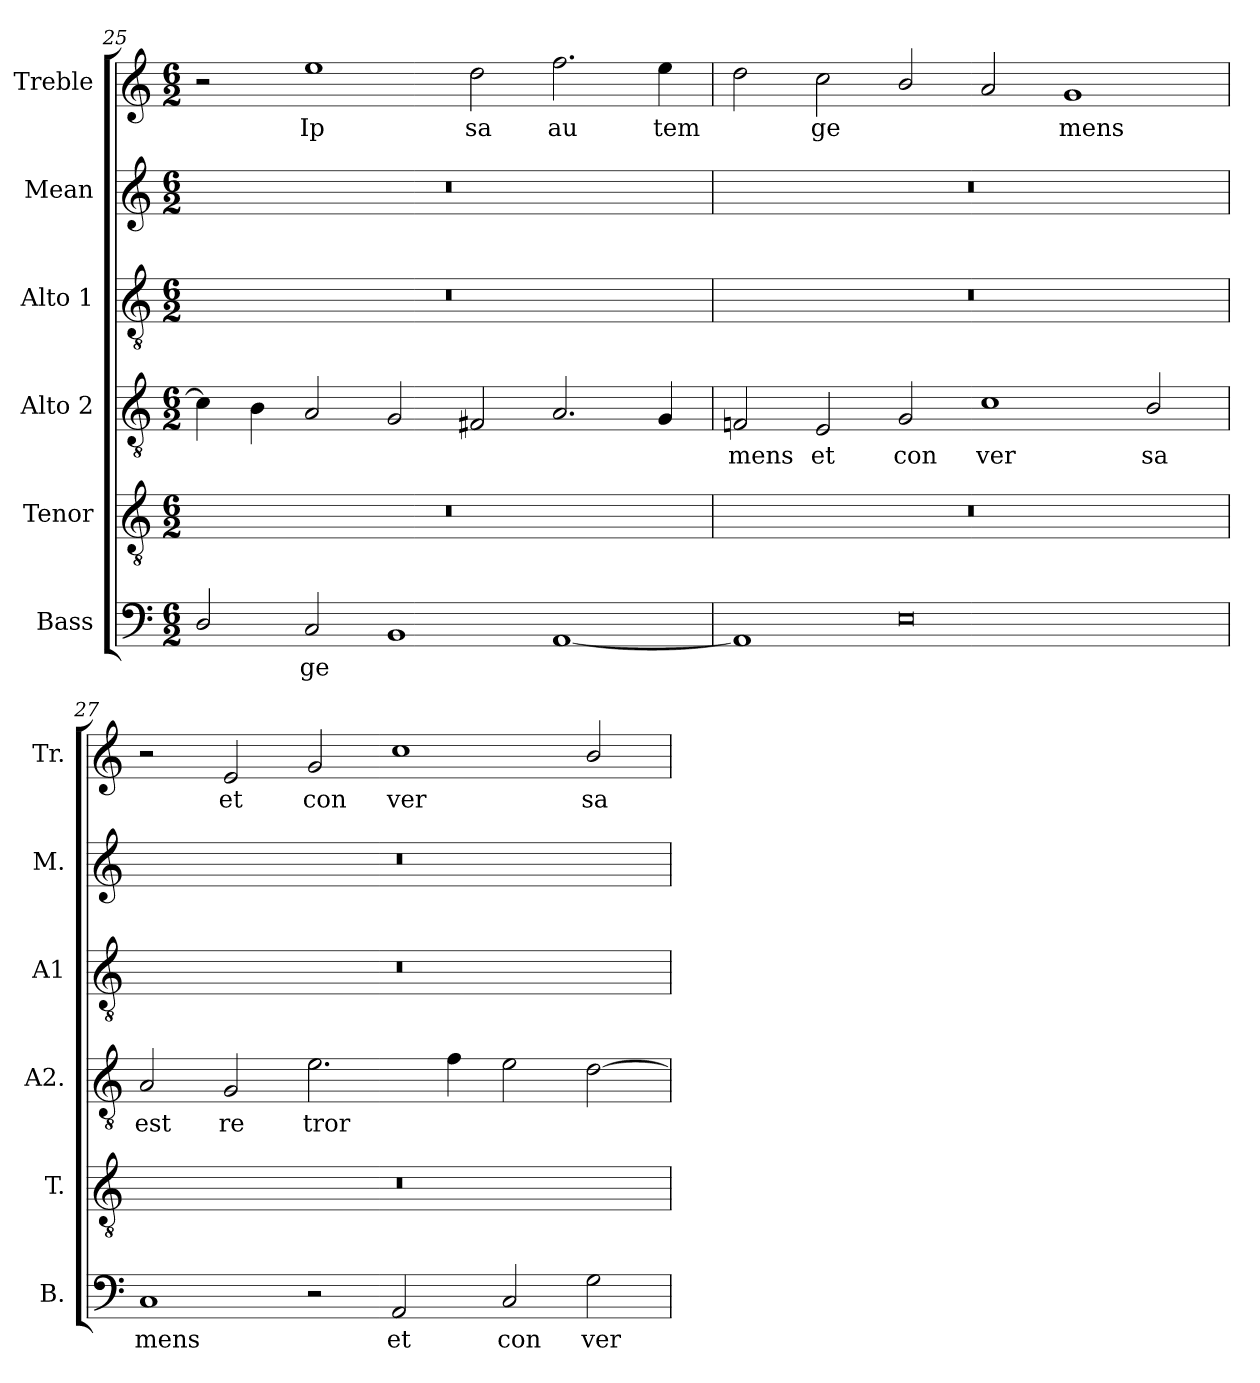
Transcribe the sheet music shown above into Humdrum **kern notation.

**kern	**text	**kern	**kern	**text	**kern	**kern	**kern	**text
*part6	*part6	*part5	*part4	*part4	*part3	*part2	*part1	*part1
*staff6	*staff6	*staff5	*staff4	*staff4	*staff3	*staff2	*staff1	*staff1
*I"Bass	*	*I"Tenor	*I"Alto 2	*	*I"Alto 1	*I"Mean	*I"Treble	*
*I'B.	*	*I'T.	*I'A2.	*	*I'A1	*I'M.	*I'Tr.	*
*clefF4	*	*clefGv2	*clefGv2	*	*clefGv2	*clefG2	*clefG2	*
*	*	*ITrd7c12	*ITrd7c12	*	*ITrd7c12	*	*	*
*k[]	*	*k[]	*k[]	*	*k[]	*k[]	*k[]	*
*C:	*	*C:	*C:	*	*C:	*C:	*C:	*
*M6/2	*	*M6/2	*M6/2	*	*M6/2	*M6/2	*M6/2	*
=25	=25	=25	=25	=25	=25	=25	=25	=25
!	!	!LO:N:vis=1	!	!	!LO:N:vis=1	!LO:N:vis=1	!	!
2Di/	.	0.r	4Ci\]	.	0.r	0.r	2r	.
.	.	.	4BBi\	.	.	.	.	.
!	!LO:LY:b:color=#000000	!	!	!	!	!	!	!
!	!	!	!	!	!	!	!	!LO:LY:b:color=#000000
2Ci/	ge	.	2AAi/	.	.	.	1eei	Ip
1BBi	.	.	2GGi/	.	.	.	.	.
!	!	!	!	!	!	!	!	!LO:LY:b:color=#000000
.	.	.	2FF#Xi/	.	.	.	2ddi\	sa
!	!	!	!	!	!	!	!	!LO:LY:b:color=#000000
[<1AAi	.	.	2.AAi/	.	.	.	2.ffi\	au
!	!	!	!	!	!	!	!	!LO:LY:b:color=#000000
.	.	.	4GGi/	.	.	.	4eei\	tem
!!LO:LB:g=z
=26	=26	=26	=26	=26	=26	=26	=26	=26
!	!	!LO:N:vis=1	!	!	!	!	!	!
!	!	!	!	!LO:LY:b:color=#000000	!LO:N:vis=1	!LO:N:vis=1	!	!
1AAi]	.	0.r	2FFni/	mens	0.r	0.r	2ddi\	.
!	!	!	!	!LO:LY:b:color=#000000	!	!	!	!
!	!	!	!	!	!	!	!	!LO:LY:b:color=#000000
.	.	.	2EEi/	et	.	.	2cci\	ge
!	!	!	!	!LO:LY:b:color=#000000	!	!	!	!
0Ei	.	.	2GGi/	con	.	.	2bi/	.
!	!	!	!	!LO:LY:b:color=#000000	!	!	!	!
.	.	.	1Ci	ver	.	.	2ai/	.
!	!	!	!	!	!	!	!	!LO:LY:b:color=#000000
.	.	.	.	.	.	.	1gi	mens
!	!	!	!	!LO:LY:b:color=#000000	!	!	!	!
.	.	.	2BBi/	sa	.	.	.	.
=27	=27	=27	=27	=27	=27	=27	=27	=27
!	!LO:LY:b:color=#000000	!LO:N:vis=1	!	!	!	!	!	!
!	!	!	!	!LO:LY:b:color=#000000	!LO:N:vis=1	!LO:N:vis=1	!	!
1Ci	mens	0.r	2AAi/	est	0.r	0.r	2r	.
!	!	!	!	!LO:LY:b:color=#000000	!	!	!	!
!	!	!	!	!	!	!	!	!LO:LY:b:color=#000000
.	.	.	2GGi/	re	.	.	2ei/	et
!	!	!	!	!LO:LY:b:color=#000000	!	!	!	!
!	!	!	!	!	!	!	!	!LO:LY:b:color=#000000
2r	.	.	2.Ei\	tror	.	.	2gi/	con
!	!LO:LY:b:color=#000000	!	!	!	!	!	!	!
!	!	!	!	!	!	!	!	!LO:LY:b:color=#000000
2AAi/	et	.	.	.	.	.	1cci	ver
.	.	.	4Fi\	.	.	.	.	.
!	!LO:LY:b:color=#000000	!	!	!	!	!	!	!
2Ci/	con	.	2Ei\	.	.	.	.	.
!	!LO:LY:b:color=#000000	!	!	!	!	!	!	!
!	!	!	!	!	!	!	!	!LO:LY:b:color=#000000
2Gi\	ver	.	[>2Di\	.	.	.	2bi/	sa
=	=	=	=	=	=	=	=	=
*-	*-	*-	*-	*-	*-	*-	*-	*-
